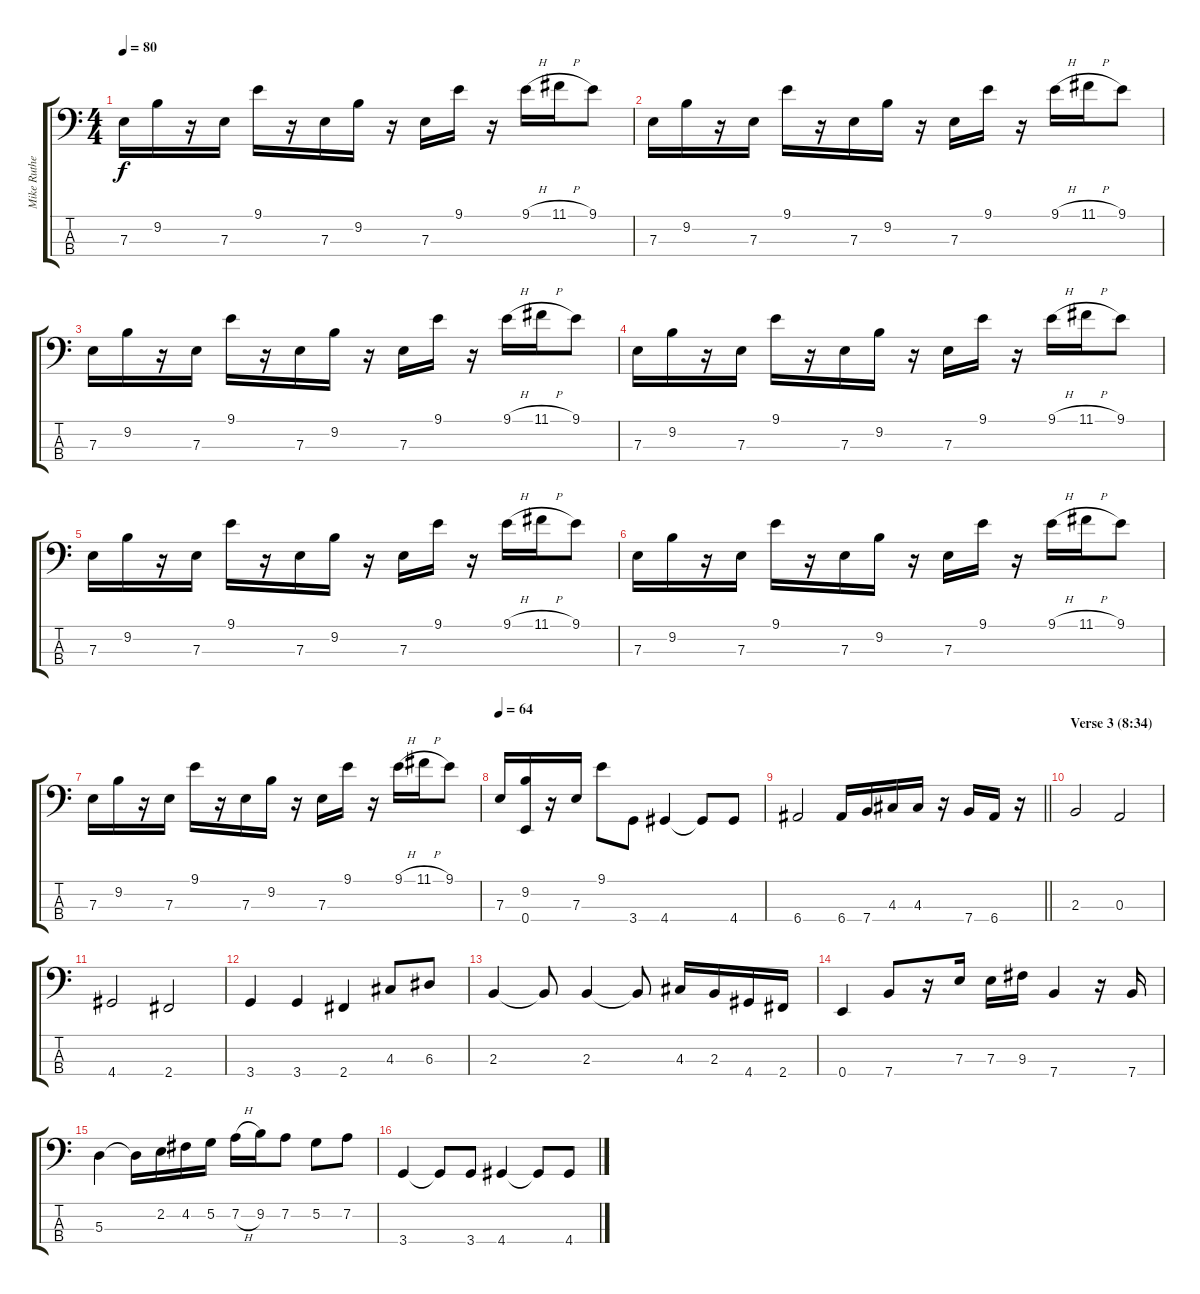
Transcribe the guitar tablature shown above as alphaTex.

\track ("Mike Rutherford (bass)" "Mike Ruthe") {instrument electricbassfinger}
\staff {score tabs}
\tuning (G2 D2 A1 E1) {hide}
\ts (4 4)
\tempo 80
\clef f4
\ks c
7.3.16{dy f} 9.2.16 r.16 7.3.16 9.1.16 r.16 7.3.16 9.2.16 r.16 7.3.16 9.1.16 r.16 9.1{h}.16 11.1{h}.16 9.1.8 |
7.3.16 9.2.16 r.16 7.3.16 9.1.16 r.16 7.3.16 9.2.16 r.16 7.3.16 9.1.16 r.16 9.1{h}.16 11.1{h}.16 9.1.8 |
7.3.16 9.2.16 r.16 7.3.16 9.1.16 r.16 7.3.16 9.2.16 r.16 7.3.16 9.1.16 r.16 9.1{h}.16 11.1{h}.16 9.1.8 |
7.3.16 9.2.16 r.16 7.3.16 9.1.16 r.16 7.3.16 9.2.16 r.16 7.3.16 9.1.16 r.16 9.1{h}.16 11.1{h}.16 9.1.8 |
7.3.16 9.2.16 r.16 7.3.16 9.1.16 r.16 7.3.16 9.2.16 r.16 7.3.16 9.1.16 r.16 9.1{h}.16 11.1{h}.16 9.1.8 |
7.3.16 9.2.16 r.16 7.3.16 9.1.16 r.16 7.3.16 9.2.16 r.16 7.3.16 9.1.16 r.16 9.1{h}.16 11.1{h}.16 9.1.8 |
7.3.16 9.2.16 r.16 7.3.16 9.1.16 r.16 7.3.16 9.2.16 r.16 7.3.16 9.1.16 r.16 9.1{h}.16 11.1{h}.16 9.1.8 |
\tempo 64
7.3.16 (9.2 0.4).16 r.16 7.3.16 9.1.8 3.4.8 4.4.4 4.4{t}.8 4.4.8 |
\barLineRight lightlight
6.4.2 6.4.16 7.4.16 4.3.16 4.3.16 r.16 7.4.16 6.4.16 r.16 |
\section ("" "Verse 3 (8:34)")
2.3.2 0.3.2 |
4.4.2 2.4.2 |
3.4.4 3.4.4 2.4.4 4.3.8 6.3.8 |
2.3.4 2.3{t}.8 2.3.4 2.3{t}.8 4.3.16 2.3.16 4.4.16 2.4.16 |
0.4.4 7.4.8 r.16 7.3.16 7.3.16 9.3.16 7.4.4 r.16 7.4.16 |
5.3.4 5.3{t}.16 2.2.16 4.2.16 5.2.16 7.2{h}.16 9.2.16 7.2.8 5.2.8 7.2.8 |
3.4.4 3.4{t}.8 3.4.8 4.4.4 4.4{t}.8 4.4.8
